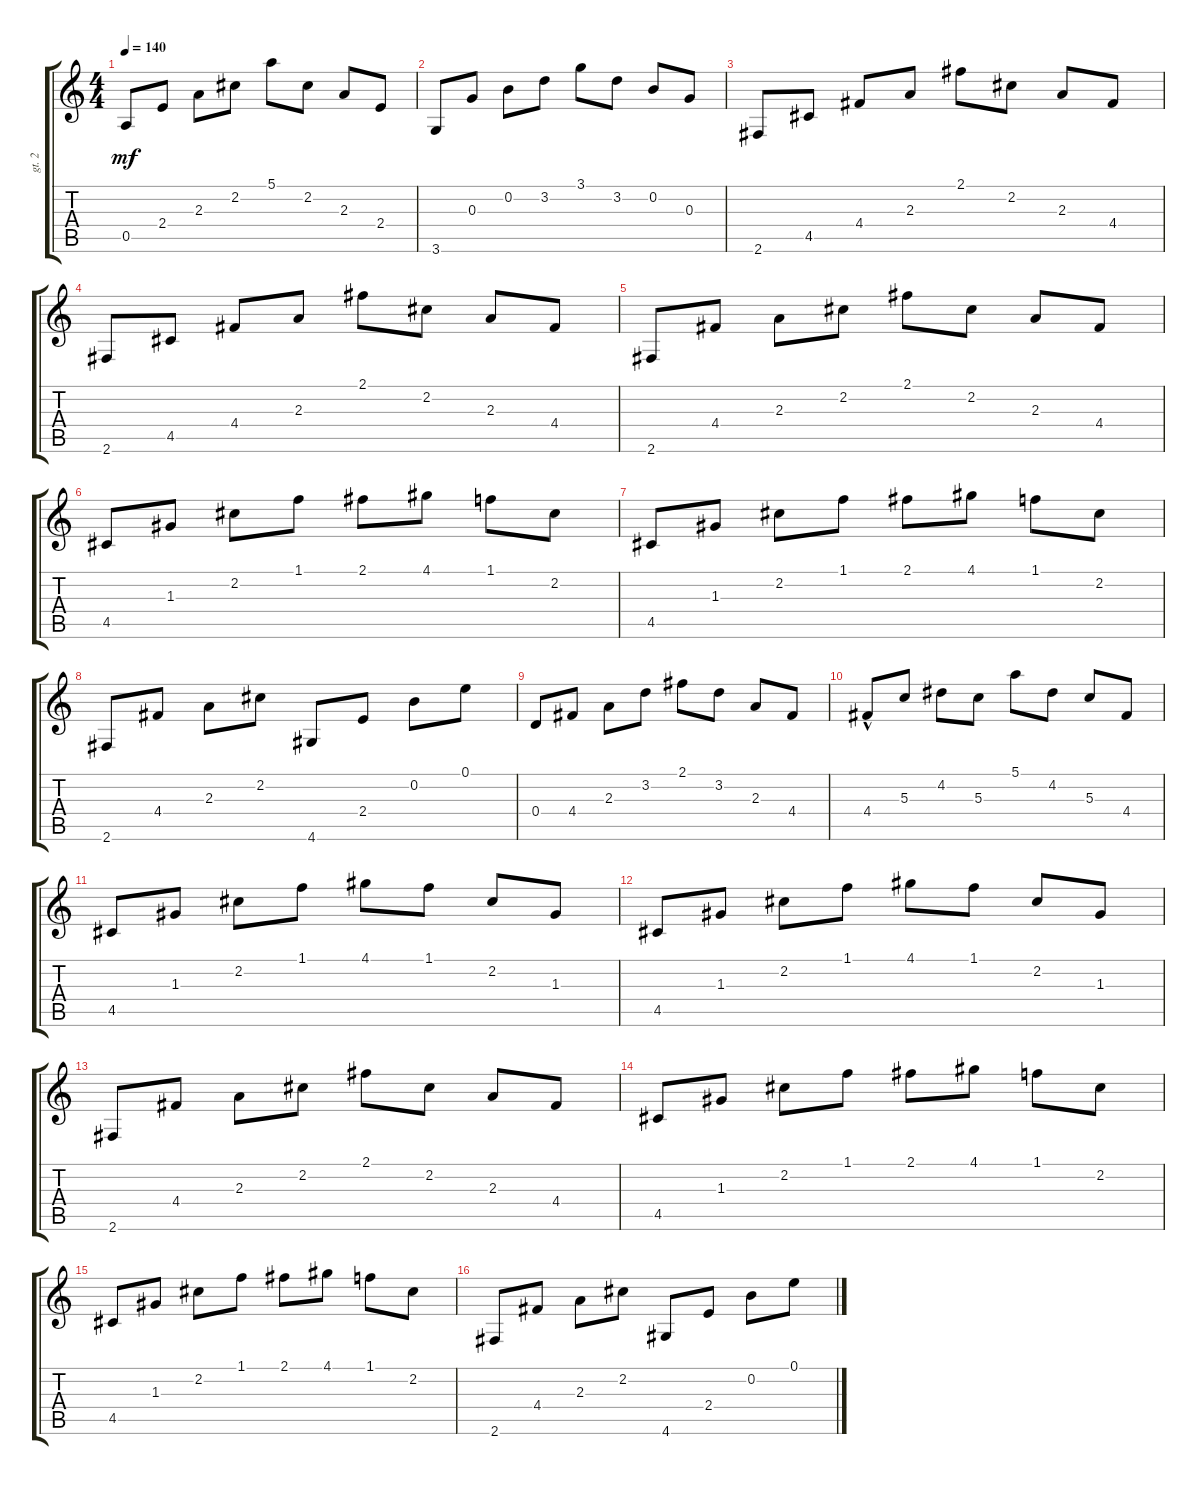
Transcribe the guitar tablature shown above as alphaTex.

\track ("gt. 2" "gt. 2") {instrument acousticguitarsteel}
\staff {score tabs}
\tuning (E4 B3 G3 D3 A2 E2) {hide}
\ts (4 4)
\tempo 140
\clef g2
\ks c
0.5.8{dy mf} 2.4.8 2.3.8 2.2.8 5.1.8 2.2.8 2.3.8 2.4.8 |
3.6.8 0.3.8 0.2.8 3.2.8 3.1.8 3.2.8 0.2.8 0.3.8 |
2.6.8 4.5.8 4.4.8 2.3.8 2.1.8 2.2.8 2.3.8 4.4.8 |
2.6.8 4.5.8 4.4.8 2.3.8 2.1.8 2.2.8 2.3.8 4.4.8 |
2.6.8 4.4.8 2.3.8 2.2.8 2.1.8 2.2.8 2.3.8 4.4.8 |
4.5.8 1.3.8 2.2.8 1.1.8 2.1.8 4.1.8 1.1.8 2.2.8 |
4.5.8 1.3.8 2.2.8 1.1.8 2.1.8 4.1.8 1.1.8 2.2.8 |
2.6.8 4.4.8 2.3.8 2.2.8 4.6.8 2.4.8 0.2.8 0.1.8 |
0.4.8 4.4.8 2.3.8 3.2.8 2.1.8 3.2.8 2.3.8 4.4.8 |
4.4{hac}.8 5.3.8 4.2.8 5.3.8 5.1.8 4.2.8 5.3.8 4.4.8 |
4.5.8 1.3.8 2.2.8 1.1.8 4.1.8 1.1.8 2.2.8 1.3.8 |
4.5.8 1.3.8 2.2.8 1.1.8 4.1.8 1.1.8 2.2.8 1.3.8 |
2.6.8 4.4.8 2.3.8 2.2.8 2.1.8 2.2.8 2.3.8 4.4.8 |
4.5.8 1.3.8 2.2.8 1.1.8 2.1.8 4.1.8 1.1.8 2.2.8 |
4.5.8 1.3.8 2.2.8 1.1.8 2.1.8 4.1.8 1.1.8 2.2.8 |
2.6.8 4.4.8 2.3.8 2.2.8 4.6.8 2.4.8 0.2.8 0.1.8
